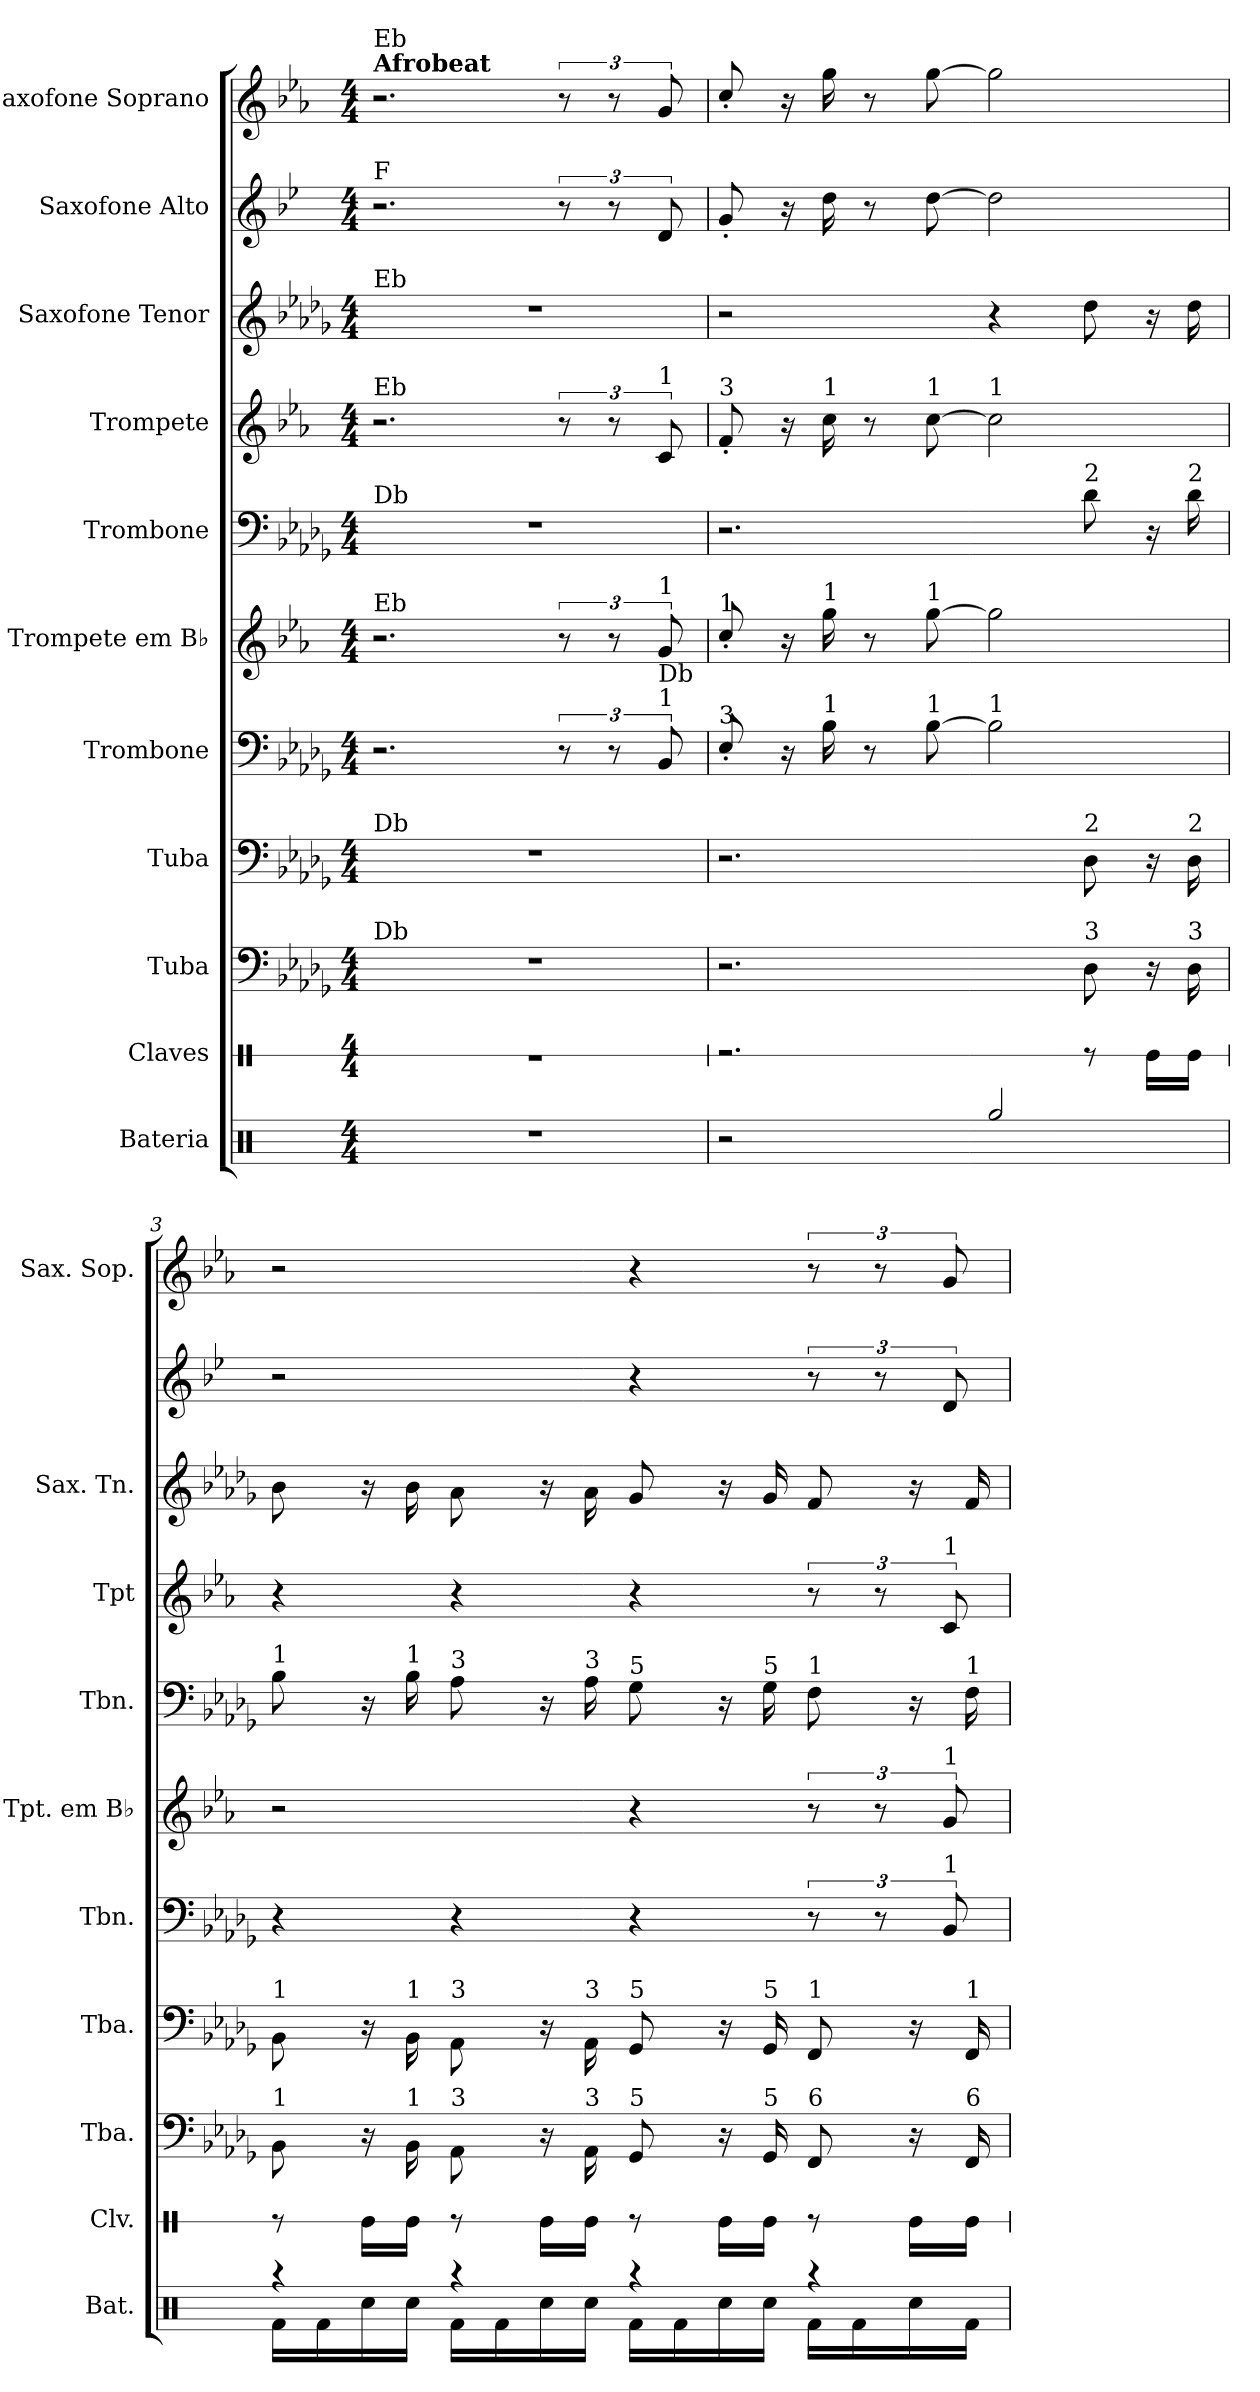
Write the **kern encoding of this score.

**kern	**kern	**kern	**kern	**kern	**kern	**kern	**kern	**kern	**kern	**kern
*part11	*part10	*part9	*part8	*part7	*part6	*part5	*part4	*part3	*part2	*part1
*staff11	*staff10	*staff9	*staff8	*staff7	*staff6	*staff5	*staff4	*staff3	*staff2	*staff1
*I"Bateria	*I"Claves	*I"Tuba	*I"Tuba	*I"Trombone	*I"Trompete em B♭	*I"Trombone	*I"Trompete	*I"Saxofone Tenor	*I"Saxofone Alto	*I"Saxofone Soprano
*I'Bat.	*I'Clv.	*I'Tba.	*I'Tba.	*I'Tbn.	*I'Tpt. em B♭	*I'Tbn.	*I'Tpt	*I'Sax. Tn.	*	*I'Sax. Sop.
*	*stria1	*	*	*	*	*	*	*	*	*
*clefX	*clefX	*clefF4	*clefF4	*clefF4	*clefG2	*clefF4	*clefG2	*clefG2	*clefG2	*clefG2
*	*	*	*	*	*ITrd1c2	*	*ITrd1c2	*ITrd8c14	*ITrd5c9	*ITrd1c2
*k[]	*k[]	*k[b-e-a-d-g-]	*k[b-e-a-d-g-]	*k[b-e-a-d-g-]	*k[b-e-a-d-g-]	*k[b-e-a-d-g-]	*k[b-e-a-d-g-]	*k[b-e-a-d-g-]	*k[b-e-a-d-g-]	*k[b-e-a-d-g-]
*M4/4	*M4/4	*M4/4	*M4/4	*M4/4	*M4/4	*M4/4	*M4/4	*M4/4	*M4/4	*M4/4
*MM100	*MM100	*MM100	*MM100	*MM100	*MM100	*MM100	*MM100	*MM100	*MM100	*MM100
=1	=1	=1	=1	=1	=1	=1	=1	=1	=1	=1
!	!	!	!	!	!	!	!	!	!	!LO:TX:B:t=Afrobeat
!	!	!	!	!	!	!	!	!	!	!LO:TX:a:t=Eb
!	!	!	!	!	!	!	!	!	!LO:TX:a:t=F	!
!	!	!	!	!	!	!	!	!LO:TX:a:t=Eb	!	!
!	!	!	!	!	!	!	!LO:TX:a:t=Eb	!	!	!
!	!	!	!	!	!	!LO:TX:a:t=Db	!	!	!	!
!	!	!	!	!	!LO:TX:a:t=Eb	!	!	!	!	!
!	!	!	!LO:TX:a:t=Db	!	!	!	!	!	!	!
!	!	!LO:TX:a:t=Db	!	!	!	!	!	!	!	!
1r	1r	1r	1r	2.r	2.r	1r	2.r	1r	2.r	2.r
.	.	.	.	12r	12r	.	12r	.	12r	12r
.	.	.	.	12r	12r	.	12r	.	12r	12r
!	!	!	!	!	!	!	!LO:TX:a:t=1	!	!	!
!	!	!	!	!	!LO:TX:a:t=1	!	!	!	!	!
!	!	!	!	!LO:TX:a:t=1	!	!	!	!	!	!
!	!	!	!	!LO:TX:a:t=Db	!	!	!	!	!	!
.	.	.	.	12BB-/	12f/	.	12B-/	.	12F/	12f/
=2	=2	=2	=2	=2	=2	=2	=2	=2	=2	=2
!	!	!	!	!	!	!	!LO:TX:a:t=3	!	!	!
!	!	!	!	!	!LO:TX:a:t=1	!	!	!	!	!
!	!	!	!	!LO:TX:a:t=3	!	!	!	!	!	!
2r	2.r	2.r	2.r	8E-'/	8b-'/	2.r	8e-'/	2r	8B-'/	8b-'/
.	.	.	.	16r	16r	.	16r	.	16r	16r
!	!	!	!	!	!	!	!LO:TX:a:t=1	!	!	!
!	!	!	!	!	!LO:TX:a:t=1	!	!	!	!	!
!	!	!	!	!LO:TX:a:t=1	!	!	!	!	!	!
.	.	.	.	16B-\	16ff\	.	16b-\	.	16f\	16ff\
.	.	.	.	8r	8r	.	8r	.	8r	8r
!	!	!	!	!	!	!	!LO:TX:a:t=1	!	!	!
!	!	!	!	!	!LO:TX:a:t=1	!	!	!	!	!
!	!	!	!	!LO:TX:a:t=1	!	!	!	!	!	!
.	.	.	.	[8B-\	[8ff\	.	[8b-\	.	[8f\	[8ff\
!	!	!	!	!	!	!	!LO:TX:a:t=1	!	!	!
!	!	!	!	!LO:TX:a:t=1	!	!	!	!	!	!
2Rgg/	.	.	.	2B-\]	2ff\]	.	2b-\]	4r	2f\]	2ff\]
!	!	!	!	!	!	!LO:TX:a:t=2	!	!	!	!
!	!	!	!LO:TX:a:t=2	!	!	!	!	!	!	!
!	!	!LO:TX:a:t=3	!	!	!	!	!	!	!	!
.	8r	8D-\	8D-\	.	.	8d-\	.	8d-\	.	.
.	16Re\LL	16r	16r	.	.	16r	.	16r	.	.
!	!	!	!	!	!	!LO:TX:a:t=2	!	!	!	!
!	!	!	!LO:TX:a:t=2	!	!	!	!	!	!	!
!	!	!LO:TX:a:t=3	!	!	!	!	!	!	!	!
.	16Re\JJ	16D-\	16D-\	.	.	16d-\	.	16d-\	.	.
=3	=3	=3	=3	=3	=3	=3	=3	=3	=3	=3
*^	*	*	*	*	*	*	*	*	*	*
!	!	!	!	!	!	!	!LO:TX:a:t=1	!	!	!	!
!	!	!	!	!LO:TX:a:t=1	!	!	!	!	!	!	!
!	!	!	!LO:TX:a:t=1	!	!	!	!	!	!	!	!
4r	16Rf\LL	8r	8BB-\	8BB-\	4r	2r	8B-\	4r	8B-\	2r	2r
.	16Rf\	.	.	.	.	.	.	.	.	.	.
.	16Rcc\	16Re\LL	16r	16r	.	.	16r	.	16r	.	.
!	!	!	!	!	!	!	!LO:TX:a:t=1	!	!	!	!
!	!	!	!	!LO:TX:a:t=1	!	!	!	!	!	!	!
!	!	!	!LO:TX:a:t=1	!	!	!	!	!	!	!	!
.	16Rcc\JJ	16Re\JJ	16BB-\	16BB-\	.	.	16B-\	.	16B-\	.	.
!	!	!	!	!	!	!	!LO:TX:a:t=3	!	!	!	!
!	!	!	!	!LO:TX:a:t=3	!	!	!	!	!	!	!
!	!	!	!LO:TX:a:t=3	!	!	!	!	!	!	!	!
4r	16Rf\LL	8r	8AA-\	8AA-\	4r	.	8A-\	4r	8A-\	.	.
.	16Rf\	.	.	.	.	.	.	.	.	.	.
.	16Rcc\	16Re\LL	16r	16r	.	.	16r	.	16r	.	.
!	!	!	!	!	!	!	!LO:TX:a:t=3	!	!	!	!
!	!	!	!	!LO:TX:a:t=3	!	!	!	!	!	!	!
!	!	!	!LO:TX:a:t=3	!	!	!	!	!	!	!	!
.	16Rcc\JJ	16Re\JJ	16AA-\	16AA-\	.	.	16A-\	.	16A-\	.	.
!	!	!	!	!	!	!	!LO:TX:a:t=5	!	!	!	!
!	!	!	!	!LO:TX:a:t=5	!	!	!	!	!	!	!
!	!	!	!LO:TX:a:t=5	!	!	!	!	!	!	!	!
4r	16Rf\LL	8r	8GG-/	8GG-/	4r	4r	8G-\	4r	8G-/	4r	4r
.	16Rf\	.	.	.	.	.	.	.	.	.	.
.	16Rcc\	16Re\LL	16r	16r	.	.	16r	.	16r	.	.
!	!	!	!	!	!	!	!LO:TX:a:t=5	!	!	!	!
!	!	!	!	!LO:TX:a:t=5	!	!	!	!	!	!	!
!	!	!	!LO:TX:a:t=5	!	!	!	!	!	!	!	!
.	16Rcc\JJ	16Re\JJ	16GG-/	16GG-/	.	.	16G-\	.	16G-/	.	.
!	!	!	!	!	!	!	!LO:TX:a:t=1	!	!	!	!
!	!	!	!	!LO:TX:a:t=1	!	!	!	!	!	!	!
!	!	!	!LO:TX:a:t=6	!	!	!	!	!	!	!	!
4r	16Rf\LL	8r	8FF/	8FF/	12r	12r	8F\	12r	8F/	12r	12r
.	16Rf\	.	.	.	.	.	.	.	.	.	.
.	.	.	.	.	12r	12r	.	12r	.	12r	12r
.	16Rcc\	16Re\LL	16r	16r	.	.	16r	.	16r	.	.
!	!	!	!	!	!	!	!	!LO:TX:a:t=1	!	!	!
!	!	!	!	!	!	!LO:TX:a:t=1	!	!	!	!	!
!	!	!	!	!	!LO:TX:a:t=1	!	!	!	!	!	!
.	.	.	.	.	12BB-/	12f/	.	12B-/	.	12F/	12f/
!	!	!	!	!	!	!	!LO:TX:a:t=1	!	!	!	!
!	!	!	!	!LO:TX:a:t=1	!	!	!	!	!	!	!
!	!	!	!LO:TX:a:t=6	!	!	!	!	!	!	!	!
.	16Rf\JJ	16Re\JJ	16FF/	16FF/	.	.	16F\	.	16F/	.	.
*v	*v	*	*	*	*	*	*	*	*	*	*
=	=	=	=	=	=	=	=	=	=	=
*-	*-	*-	*-	*-	*-	*-	*-	*-	*-	*-
